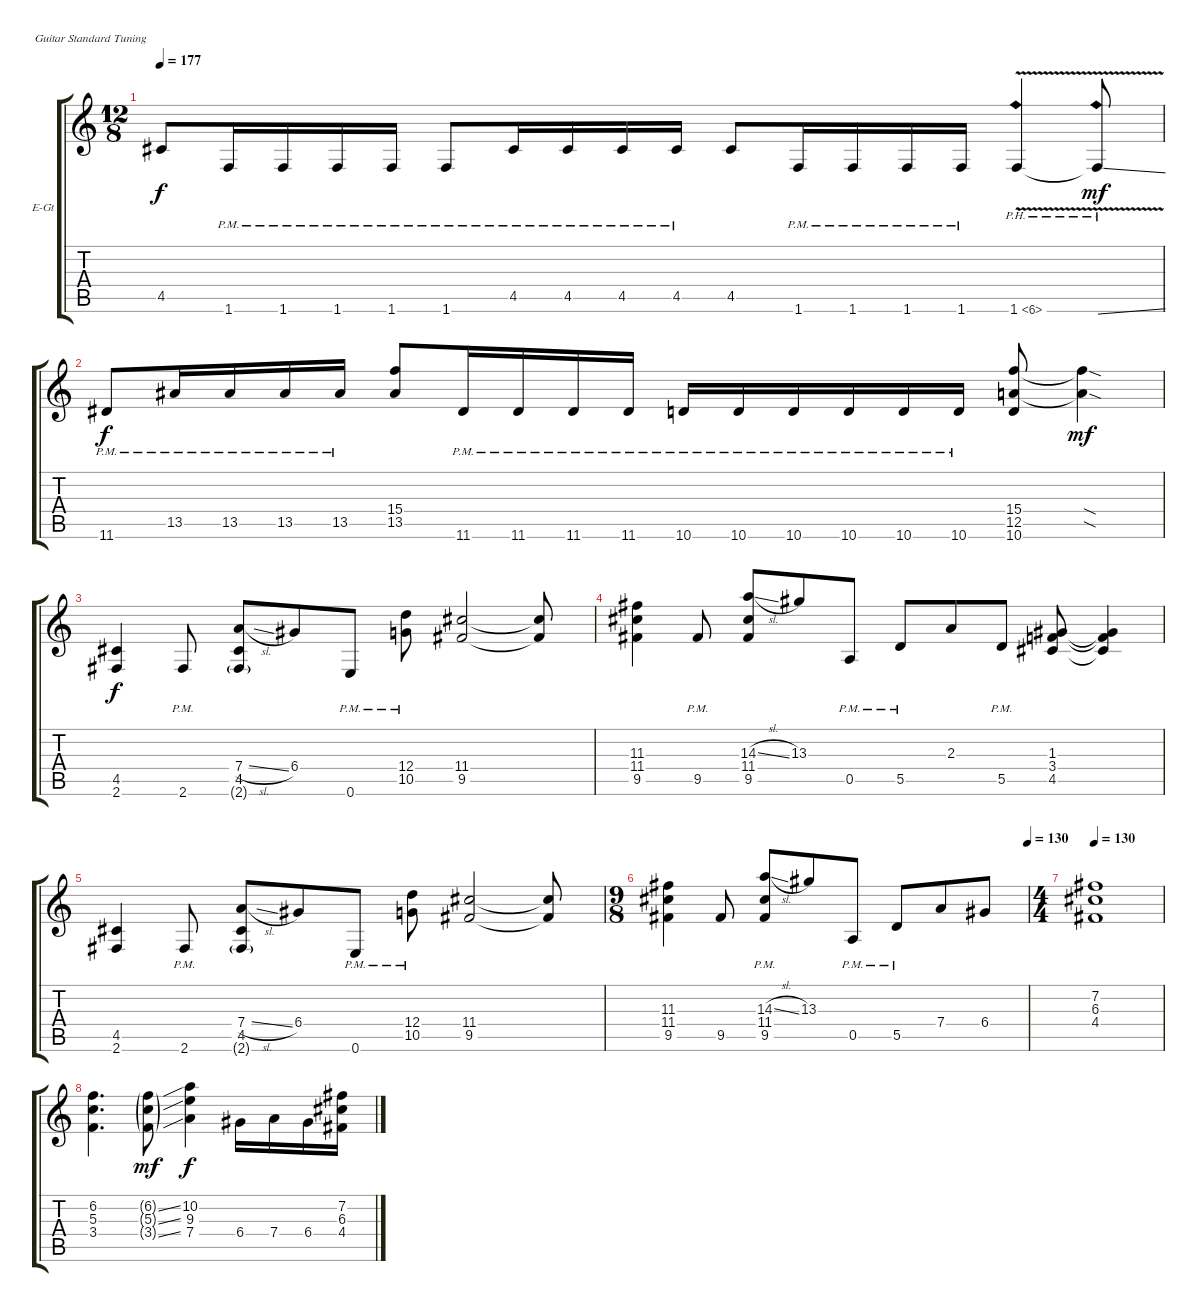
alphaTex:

\bracketExtendMode groupsimilarinstruments
\firstSystemTrackNameOrientation horizontal
\otherSystemsTrackNameOrientation horizontal
\track ("Paul Masvidal" "E-Gt") {instrument distortionguitar}
\staff {score tabs}
\tuning (E4 B3 G3 D3 A2 E2)
\ts (12 8)
\tempo 177
\clef g2
\ks c
4.5.8{dy f} 1.6{pm}.16 1.6{pm}.16 1.6{pm}.16 1.6{pm}.16 1.6{pm}.8 4.5{pm}.16 4.5{pm}.16 4.5{pm}.16 4.5{pm}.16 4.5.8 1.6{pm}.16 1.6{pm}.16 1.6{pm}.16 1.6{pm}.16 1.6{ph 5 v}.4 1.6{ph 5 ss t}.8{dy mf} |
11.6{pm}.8{dy f} 13.5{pm}.16 13.5{pm}.16 13.5{pm}.16 13.5{pm}.16 (15.4 13.5).8 11.6{pm}.16 11.6{pm}.16 11.6{pm}.16 11.6{pm}.16 10.6{pm}.16 10.6{pm}.16 10.6{pm}.16 10.6{pm}.16 10.6{pm}.16 10.6{pm}.16 (15.4 12.5 10.6).8 (15.4{sod t} 12.5{sod t}).4{dy mf} |
(4.5 2.6).4{dy f} 2.6{pm}.8 (7.4{sl} 4.5 2.6{g}).8 6.4.8 0.6{pm}.8 (12.4{pm} 10.5{pm}).8 (11.4 9.5).2 (9.5{t} 11.4{t}).8 |
(11.3 11.4 9.5).4 9.5{pm}.8 (14.3{sl} 11.4 9.5).8 13.3.8 0.5{pm}.8 5.5{pm}.8 2.3.8 5.5{pm}.8 (1.3 3.4 4.5).8 (1.3{t} 3.4{t} 4.5{t}).4 |
(4.5 2.6).4 2.6{pm}.8 (7.4{sl} 4.5 2.6{g}).8 6.4.8 0.6{pm}.8 (12.4{pm} 10.5{pm}).8 (11.4 9.5).2 (9.5{t} 11.4{t}).8 |
\ts (9 8)
\beaming (8 3 3 3 3)
\tempo (130 1)
(11.3 11.4 9.5).4 9.5.8 (14.3{sl} 11.4 9.5{pm}).8 13.3.8 0.5{pm}.8 5.5{pm}.8 7.4.8 6.4.8 |
\ts (4 4)
\beaming (8 2 2 2 2)
\tempo 130
(7.2 6.3 4.4).1 |
(6.2 5.3 3.4).4{d} (6.2{ss g} 5.3{ss g} 3.4{ss g}).8{dy mf} (10.2 9.3 7.4).4{dy f} 6.4.16 7.4.16 6.4.16 (7.2 6.3 4.4).16
